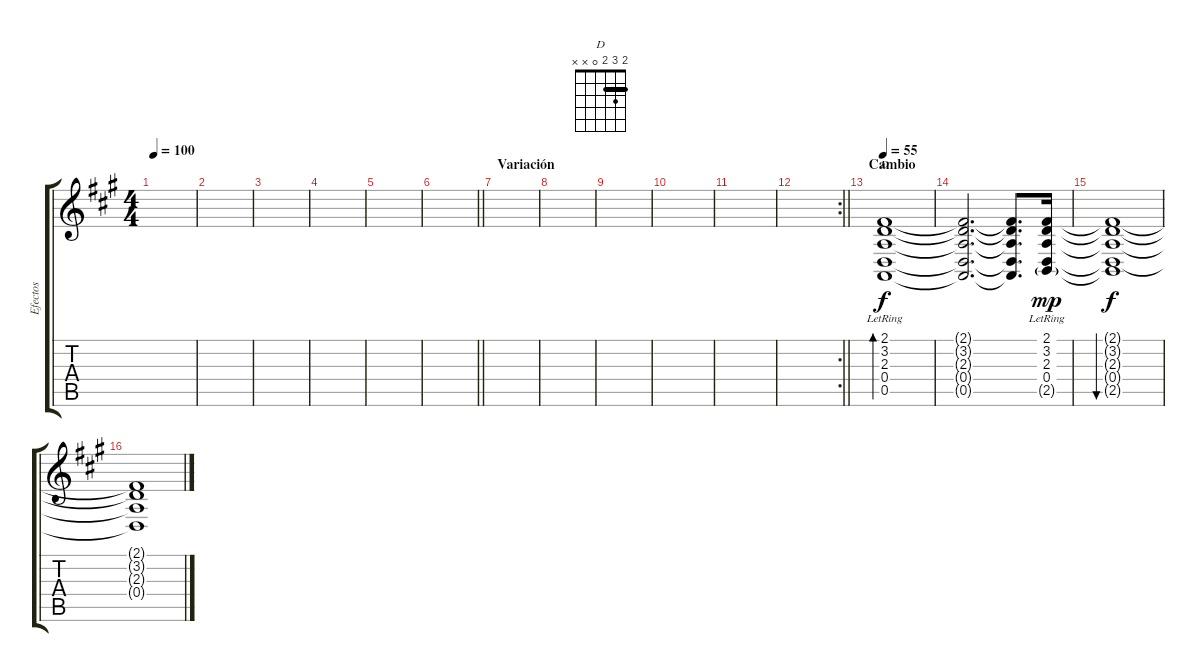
\track ("Efectos" "Efectos") {instrument fx8scifi}
\staff {score tabs}
\tuning (E4 B3 G3 D3 A2 E2) {hide}
\chord ("D" 2 3 2 0 x x) {barre 2}
\ts (4 4)
\tempo 100
\clef g2
\ks f#minor
|
|
|
|
|
\barLineRight lightlight
|
\section ("" "Variación")
|
|
|
|
|
\rc 2
\barLineRight lightlight
|
\section ("" "Cambio")
\tempo 55
(2.1{lr} 3.2{lr} 2.3{lr} 0.4{lr} 0.5{lr}).1{bd 240 ch "D" volume 3} |
(2.1{t} 3.2{t} 2.3{t} 0.4{t} 0.5{t}).2{d} (2.1{t} 3.2{t} 2.3{t} 0.4{t} 0.5{t}).8{d} (2.1{lr} 3.2{lr} 2.3{lr} 0.4{lr} 2.5{g lr}).16{dy mp} |
(2.1{t} 3.2{t} 2.3{t} 0.4{t} 2.5{t}).1{bu 120 dy f} |
(2.1{t} 3.2{t} 2.3{t} 0.4{t}).1
